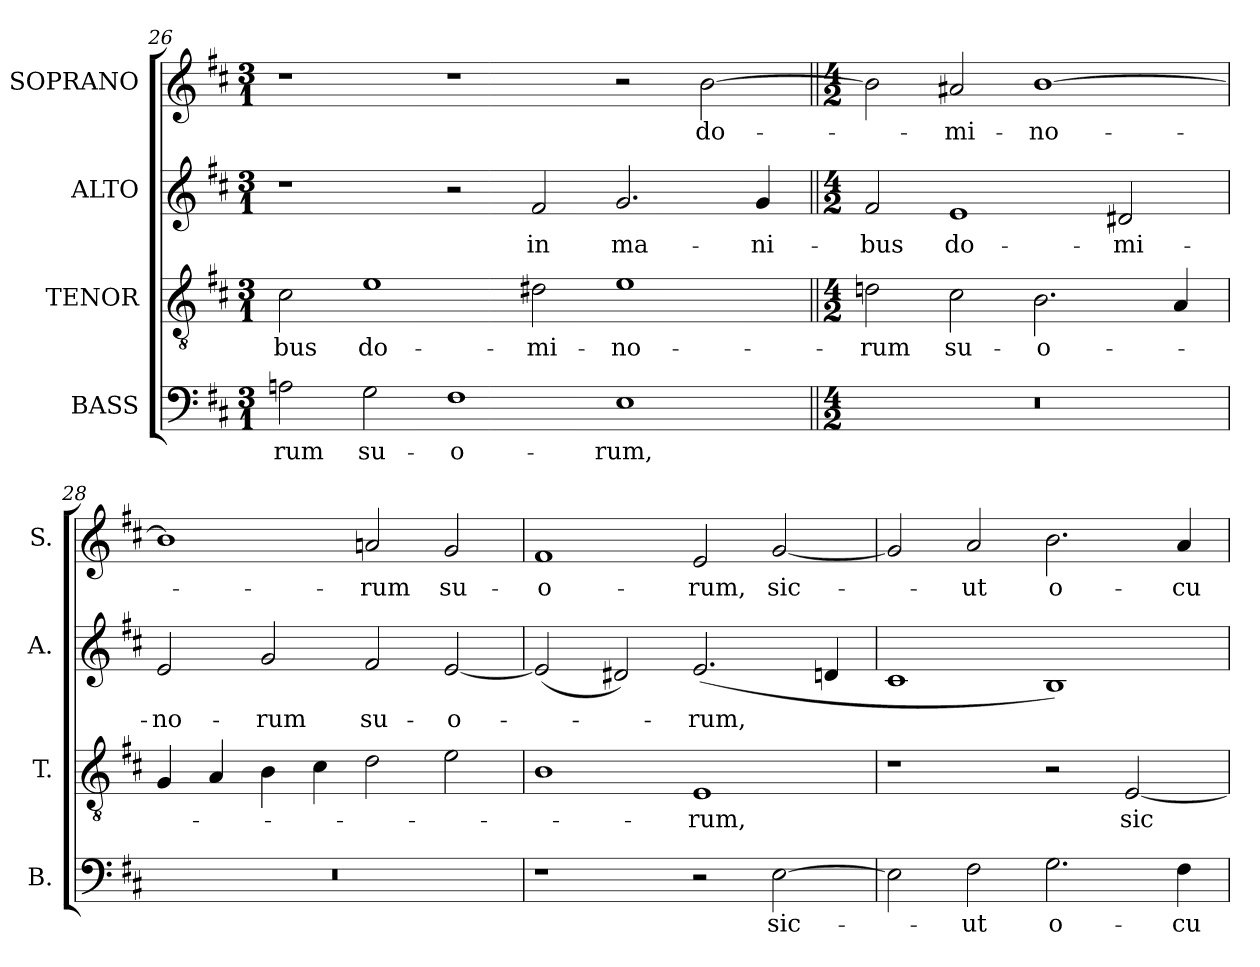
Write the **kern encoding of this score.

**kern	**text	**kern	**text	**kern	**text	**kern	**text
*part4	*part4	*part3	*part3	*part2	*part2	*part1	*part1
*staff4	*staff4	*staff3	*staff3	*staff2	*staff2	*staff1	*staff1
*I"BASS	*	*I"TENOR	*	*I"ALTO	*	*I"SOPRANO	*
*I'B.	*	*I'T.	*	*I'A.	*	*I'S.	*
*clefF4	*	*clefGv2	*	*clefG2	*	*clefG2	*
*	*	*ITrd7c12	*	*	*	*	*
*k[f#c#]	*	*k[f#c#]	*	*k[f#c#]	*	*k[f#c#]	*
*D:	*	*D:	*	*D:	*	*D:	*
*M3/1	*	*M3/1	*	*M3/1	*	*M3/1	*
=26	=26	=26	=26	=26	=26	=26	=26
!	!LO:LY:b:color=#000000	!	!	!	!	!	!
!	!	!	!LO:LY:b:color=#000000	!	!	!	!
2Ani\	-rum	2C#i\	-bus	1r	.	1r	.
!	!LO:LY:b:color=#000000	!	!	!	!	!	!
!	!	!	!LO:LY:b:color=#000000	!	!	!	!
2Gi\	su-	1Ei	do-	.	.	.	.
!	!LO:LY:b:color=#000000	!	!	!	!	!	!
1F#i	-o-	.	.	2r	.	1r	.
!	!	!	!LO:LY:b:color=#000000	!	!	!	!
!	!	!	!	!	!LO:LY:b:color=#000000	!	!
.	.	2D#Xi\	-mi-	2f#i/	in	.	.
!	!LO:LY:b:color=#000000	!	!	!	!	!	!
!	!	!	!LO:LY:b:color=#000000	!	!	!	!
!	!	!	!	!	!LO:LY:b:color=#000000	!	!
1Ei	-rum,	1Ei	-no-	2.gi/	ma-	2r	.
!	!	!	!	!	!	!	!LO:LY:b:color=#000000
.	.	.	.	.	.	[2bi\	do-
!	!	!	!	!	!LO:LY:b:color=#000000	!	!
.	.	.	.	4gi/	-ni-	.	.
!!LO:LB:g=z
=27||	=27||	=27||	=27||	=27||	=27||	=27||	=27||
*M4/2	*	*M4/2	*	*M4/2	*	*M4/2	*
!LO:N:vis=1	!	!	!	!	!	!	!
!	!	!	!LO:LY:b:color=#000000	!	!	!	!
!	!	!	!	!	!LO:LY:b:color=#000000	!	!
0r	.	2Dni\	-rum	2f#i/	-bus	2bi\]	.
!	!	!	!LO:LY:b:color=#000000	!	!	!	!
!	!	!	!	!	!LO:LY:b:color=#000000	!	!
!	!	!	!	!	!	!	!LO:LY:b:color=#000000
.	.	2C#i\	su-	1ei	do-	2a#Xi/	-mi-
!	!	!	!LO:LY:b:color=#000000	!	!	!	!
!	!	!	!	!	!	!	!LO:LY:b:color=#000000
.	.	2.BBi\	-o-	.	.	[1bi	-no-
!	!	!	!	!	!LO:LY:b:color=#000000	!	!
.	.	.	.	2d#Xi/	-mi-	.	.
.	.	4AAi/	.	.	.	.	.
=28	=28	=28	=28	=28	=28	=28	=28
!LO:N:vis=1	!	!	!	!	!	!	!
!	!	!	!	!	!LO:LY:b:color=#000000	!	!
0r	.	4GGi/	.	2ei/	-no-	1bi]	.
.	.	4AAi/	.	.	.	.	.
!	!	!	!	!	!LO:LY:b:color=#000000	!	!
.	.	4BBi\	.	2gi/	-rum	.	.
.	.	4C#i\	.	.	.	.	.
!	!	!	!	!	!LO:LY:b:color=#000000	!	!
!	!	!	!	!	!	!	!LO:LY:b:color=#000000
.	.	2Di\	.	2f#i/	su-	2ani/	-rum
!	!	!	!	!	!LO:LY:b:color=#000000	!	!
!	!	!	!	!	!	!	!LO:LY:b:color=#000000
.	.	2Ei\	.	[2ei/	-o-	2gi/	su-
=29	=29	=29	=29	=29	=29	=29	=29
!	!	!	!	!	!	!	!LO:LY:b:color=#000000
1r	.	1BBi	.	(2ei/]	.	1f#i	-o-
.	.	.	.	2d#Xi/)	.	.	.
!	!	!	!LO:LY:b:color=#000000	!	!	!	!
!	!	!	!	!	!LO:LY:b:color=#000000	!	!
!	!	!	!	!	!	!	!LO:LY:b:color=#000000
2r	.	1EEi	-rum,	(2.ei/	-rum,	2ei/	-rum,
!	!LO:LY:b:color=#000000	!	!	!	!	!	!
!	!	!	!	!	!	!	!LO:LY:b:color=#000000
[2Ei\	sic-	.	.	.	.	[2gi/	sic-
.	.	.	.	4dni/	.	.	.
=30	=30	=30	=30	=30	=30	=30	=30
2Ei\]	.	1r	.	1c#i	.	2gi/]	.
!	!LO:LY:b:color=#000000	!	!	!	!	!	!
!	!	!	!	!	!	!	!LO:LY:b:color=#000000
2F#i\	-ut	.	.	.	.	2ai/	-ut
!	!LO:LY:b:color=#000000	!	!	!	!	!	!
!	!	!	!	!	!	!	!LO:LY:b:color=#000000
2.Gi\	o-	2r	.	1Bi)	.	2.bi\	o-
!	!	!	!LO:LY:b:color=#000000	!	!	!	!
.	.	[2EEi/	sic-	.	.	.	.
!	!LO:LY:b:color=#000000	!	!	!	!	!	!
!	!	!	!	!	!	!	!LO:LY:b:color=#000000
4F#i\	-cu-	.	.	.	.	4ai/	-cu-
=	=	=	=	=	=	=	=
*-	*-	*-	*-	*-	*-	*-	*-
